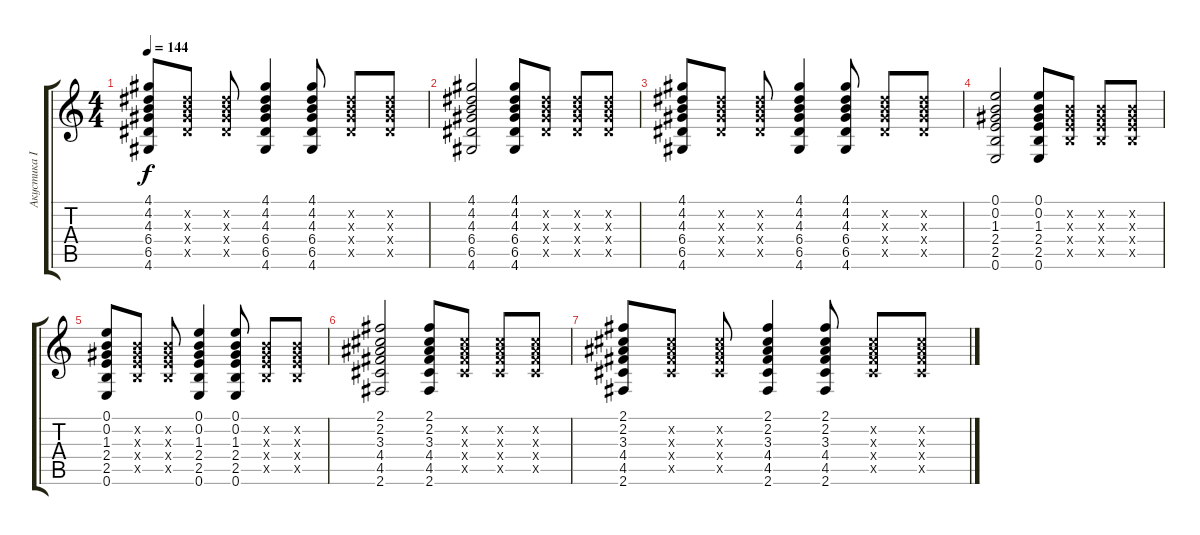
\track ("Акустика II" "Акустика I") {instrument electricguitarclean}
\staff {score tabs}
\tuning (E4 B3 G3 D3 A2 E2) {hide}
\ts (4 4)
\tempo 144
\clef g2
\ks c
(4.1 4.2 4.3 6.4 6.5 4.6).8{dy f} (4.2{x} 4.3{x} 6.4{x} 6.5{x}).8 (4.2{x} 4.3{x} 6.4{x} 6.5{x}).8 (4.1 4.2 4.3 6.4 6.5 4.6).4 (4.1 4.2 4.3 6.4 6.5 4.6).8 (4.2{x} 4.3{x} 6.4{x} 6.5{x}).8 (4.2{x} 4.3{x} 6.4{x} 6.5{x}).8 |
(4.1 4.2 4.3 6.4 6.5 4.6).2 (4.1 4.2 4.3 6.4 6.5 4.6).8 (4.2{x} 4.3{x} 6.4{x} 6.5{x}).8 (4.2{x} 4.3{x} 6.4{x} 6.5{x}).8 (4.2{x} 4.3{x} 6.4{x} 6.5{x}).8 |
(4.1 4.2 4.3 6.4 6.5 4.6).8 (4.2{x} 4.3{x} 6.4{x} 6.5{x}).8 (4.2{x} 4.3{x} 6.4{x} 6.5{x}).8 (4.1 4.2 4.3 6.4 6.5 4.6).4 (4.1 4.2 4.3 6.4 6.5 4.6).8 (4.2{x} 4.3{x} 6.4{x} 6.5{x}).8 (4.2{x} 4.3{x} 6.4{x} 6.5{x}).8 |
(0.1 0.2 1.3 2.4 2.5 0.6).2 (0.1 0.2 1.3 2.4 2.5 0.6).8 (0.2{x} 1.3{x} 2.4{x} 2.5{x}).8 (0.2{x} 1.3{x} 2.4{x} 2.5{x}).8 (0.2{x} 1.3{x} 2.4{x} 2.5{x}).8 |
(0.1 0.2 1.3 2.4 2.5 0.6).8 (0.2{x} 1.3{x} 2.4{x} 2.5{x}).8 (0.2{x} 1.3{x} 2.4{x} 2.5{x}).8 (0.1 0.2 1.3 2.4 2.5 0.6).4 (0.1 0.2 1.3 2.4 2.5 0.6).8 (0.2{x} 1.3{x} 2.4{x} 2.5{x}).8 (0.2{x} 1.3{x} 2.4{x} 2.5{x}).8 |
(2.1 2.2 3.3 4.4 4.5 2.6).2 (2.1 2.2 3.3 4.4 4.5 2.6).8 (2.2{x} 3.3{x} 4.4{x} 4.5{x}).8 (2.2{x} 3.3{x} 4.4{x} 4.5{x}).8 (2.2{x} 3.3{x} 4.4{x} 4.5{x}).8 |
(2.1 2.2 3.3 4.4 4.5 2.6).8 (2.2{x} 3.3{x} 4.4{x} 4.5{x}).8 (2.2{x} 3.3{x} 4.4{x} 4.5{x}).8 (2.1 2.2 3.3 4.4 4.5 2.6).4 (2.1 2.2 3.3 4.4 4.5 2.6).8 (2.2{x} 3.3{x} 4.4{x} 4.5{x}).8 (2.2{x} 3.3{x} 4.4{x} 4.5{x}).8
